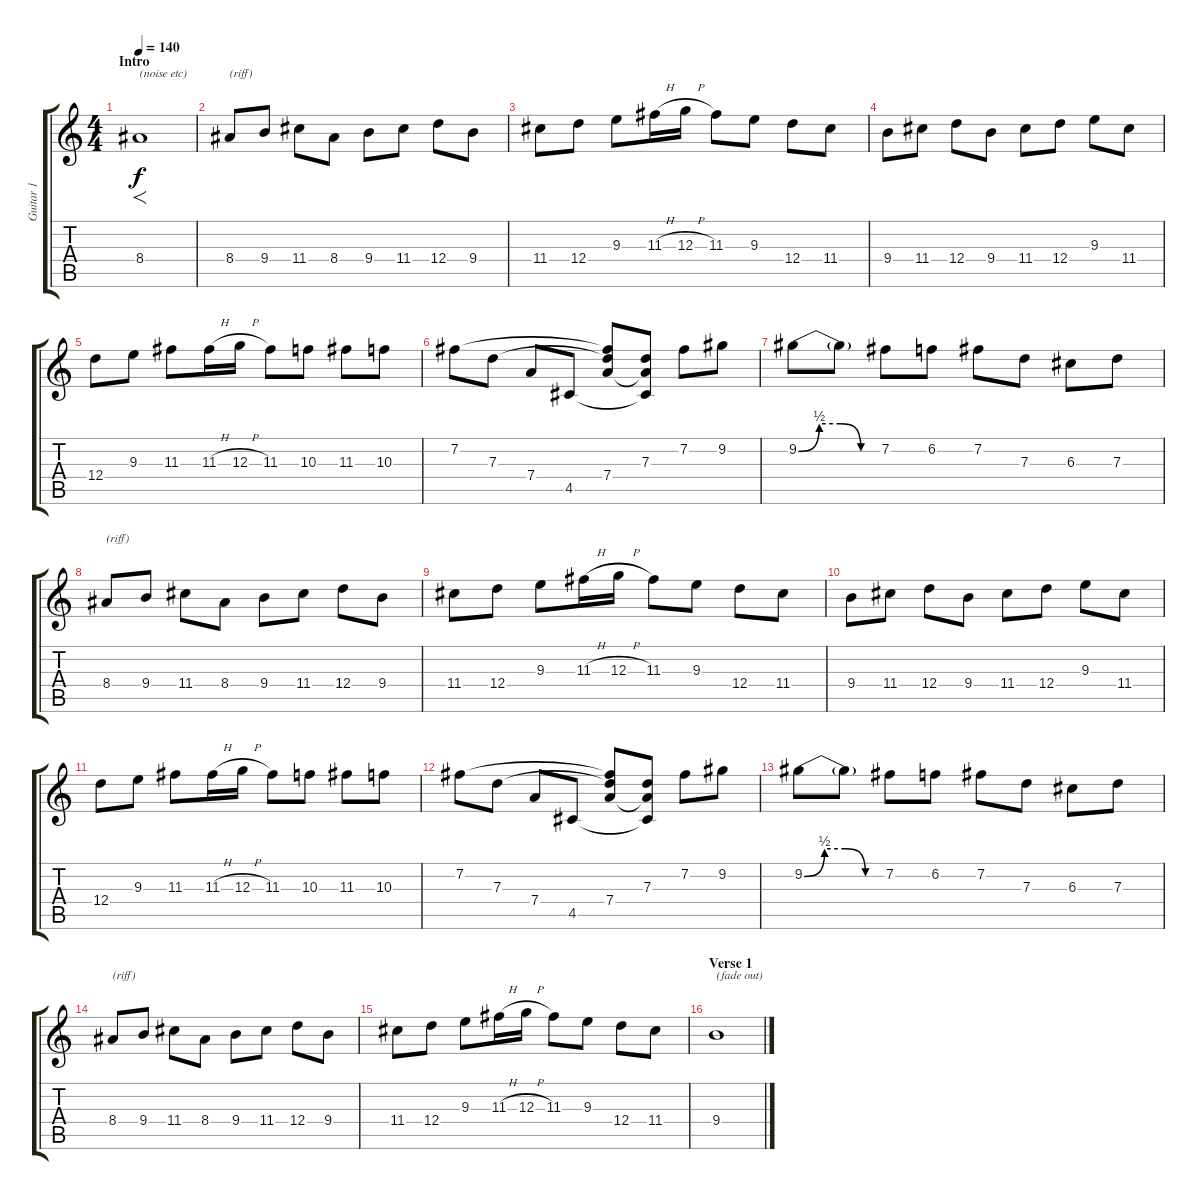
\track ("Guitar 1" "Guitar 1") {instrument distortionguitar}
\staff {score tabs}
\tuning (E4 B3 G3 D3 A2 E2) {hide}
\ts (4 4)
\section ("" "Intro")
\tempo 140
\clef g2
\ks c
8.4.1{f txt "(noise etc)" dy f instrument distortionguitar} |
8.4.8{txt "(riff)"} 9.4.8 11.4.8 8.4.8 9.4.8 11.4.8 12.4.8 9.4.8 |
11.4.8 12.4.8 9.3.8 11.3{h}.16 12.3{h}.16 11.3.8 9.3.8 12.4.8 11.4.8 |
9.4.8 11.4.8 12.4.8 9.4.8 11.4.8 12.4.8 9.3.8 11.4.8 |
12.4.8 9.3.8 11.3.8 11.3{h}.16 12.3{h}.16 11.3.8 10.3.8 11.3.8 10.3.8 |
7.2.8 7.3.8 7.4.8 4.5.8 (7.2{t} 7.3{t} 7.4).8 (7.3 7.4{t} 4.5{t}).8 7.2.8 9.2.8 |
9.2{be (custom 0 0 15 2 30 2 45 0 60 0)}.8 9.2{t}.8 7.2.8 6.2.8 7.2.8 7.3.8 6.3.8 7.3.8 |
8.4.8{txt "(riff)"} 9.4.8 11.4.8 8.4.8 9.4.8 11.4.8 12.4.8 9.4.8 |
11.4.8 12.4.8 9.3.8 11.3{h}.16 12.3{h}.16 11.3.8 9.3.8 12.4.8 11.4.8 |
9.4.8 11.4.8 12.4.8 9.4.8 11.4.8 12.4.8 9.3.8 11.4.8 |
12.4.8 9.3.8 11.3.8 11.3{h}.16 12.3{h}.16 11.3.8 10.3.8 11.3.8 10.3.8 |
7.2.8 7.3.8 7.4.8 4.5.8 (7.2{t} 7.3{t} 7.4).8 (7.3 7.4{t} 4.5{t}).8 7.2.8 9.2.8 |
9.2{be (custom 0 0 15 2 30 2 45 0 60 0)}.8 9.2{t}.8 7.2.8 6.2.8 7.2.8 7.3.8 6.3.8 7.3.8 |
8.4.8{txt "(riff)"} 9.4.8 11.4.8 8.4.8 9.4.8 11.4.8 12.4.8 9.4.8 |
11.4.8 12.4.8 9.3.8 11.3{h}.16 12.3{h}.16 11.3.8 9.3.8 12.4.8 11.4.8 |
\section ("" "Verse 1")
9.4.1{txt "(fade out)" volume 0}
